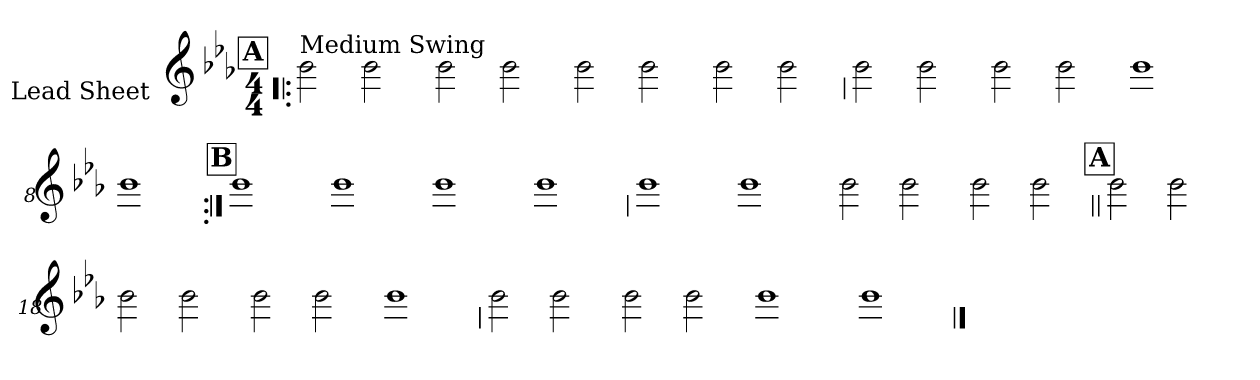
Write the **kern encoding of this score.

**kern
*part1
*staff1
*I"Lead Sheet
*stria0
*clefG2
*k[b-e-a-]
*c:
*M4/4
!!LO:REH:place=s1:a:t=A
=1!|:
!LO:TX:a:t=Medium Swing
2b-
2b-
=2-
2b-
2b-
=3-
2b-
2b-
=4-
2b-
2b-
!!LO:LB:g=z
=5
2b-
2b-
=6-
2b-
2b-
=7-
1b-
=8-
1b-
!!LO:LB:g=z
!!LO:REH:place=s1:a:t=B
=9:|!
1b-
=10-
1b-
=11-
1b-
=12-
1b-
!!LO:LB:g=z
=13
1b-
=14-
1b-
=15-
2b-
2b-
=16-
2b-
2b-
!!LO:LB:g=z
!!LO:REH:place=s1:a:t=A
=17||
2b-
2b-
=18-
2b-
2b-
=19-
2b-
2b-
=20-
1b-
!!LO:LB:g=z
=21
2b-
2b-
=22-
2b-
2b-
=23-
1b-
=24-
1b-
==
*-
